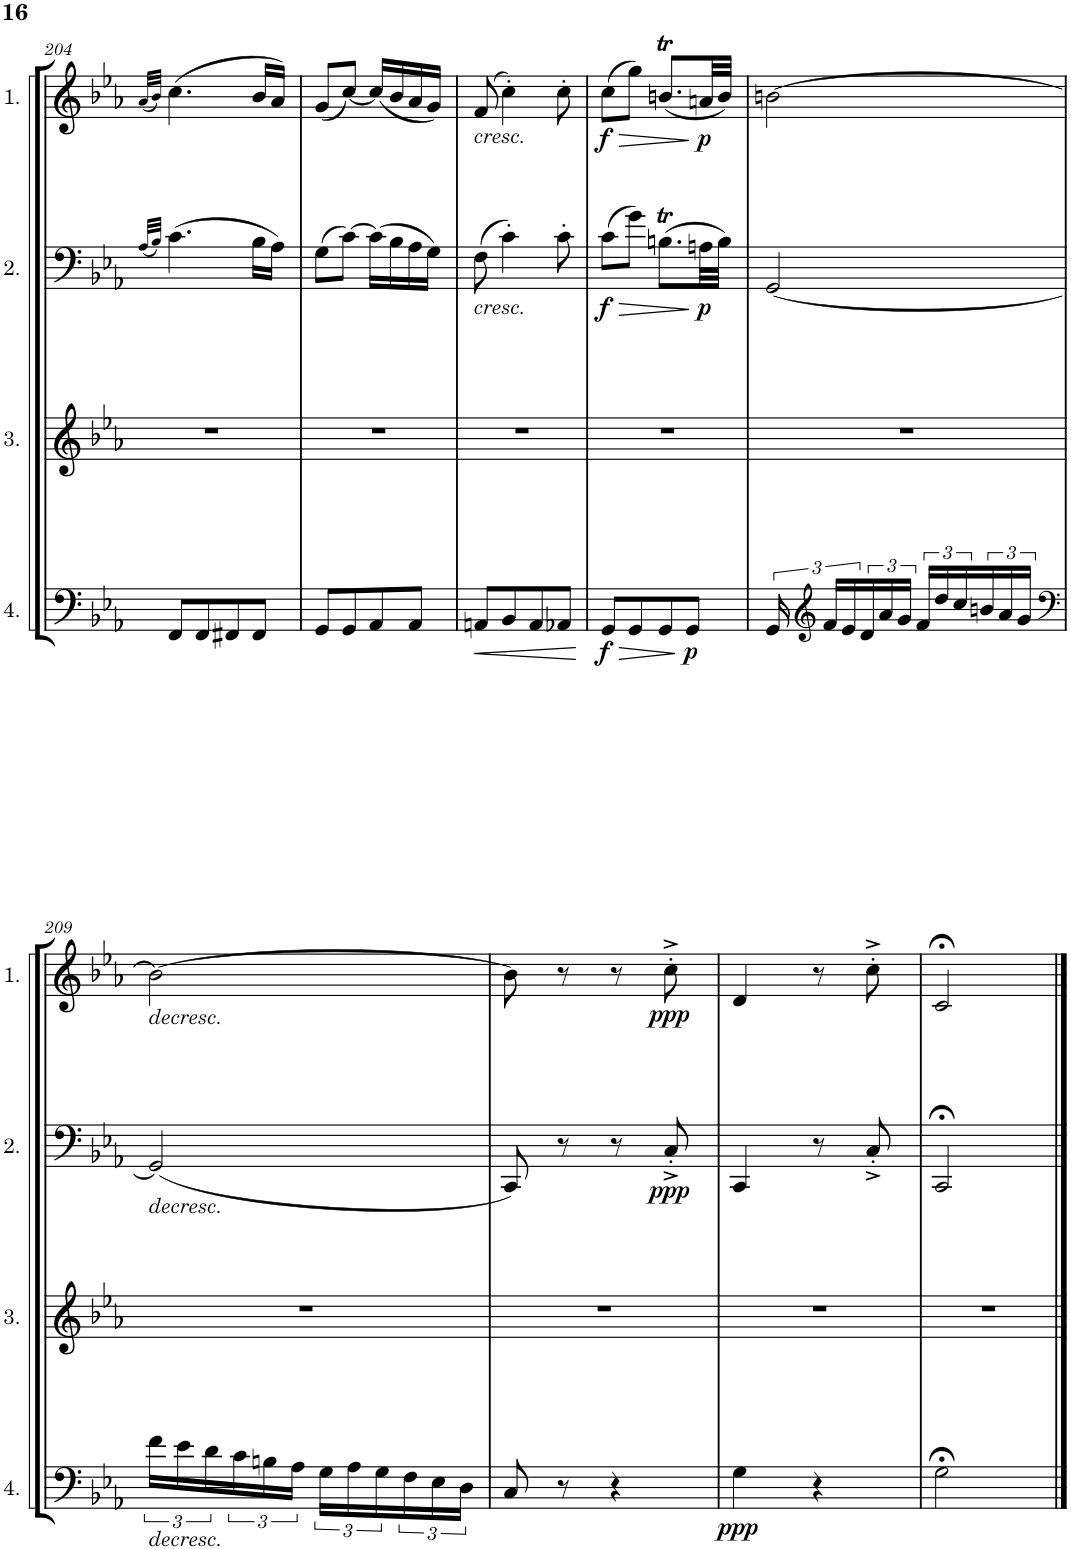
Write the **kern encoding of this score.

**kern	**dynam	**kern	**kern	**dynam	**kern	**dynam
*part4	*part4	*part3	*part2	*part2	*part1	*part1
*staff4	*staff4	*staff3	*staff2	*staff2	*staff1	*staff1
*I"Cello 4	*	*I"Cello 3	*I"Cello 2	*	*I"Cello 1	*
!!LO:PB:g=z
*clefF4	*	*clefG2	*clefF4	*	*clefG2	*
*k[b-e-a-]	*	*k[b-e-a-]	*k[b-e-a-]	*	*k[b-e-a-]	*
*M2/4	*	*M2/4	*M2/4	*	*M2/4	*
=204	=204	=204	=204	=204	=204	=204
.	.	.	(32qA-/LLL	.	(32qa-/LLL	.
.	.	.	32qB-/JJJ)	.	32qb-/JJJ)	.
8FF/L	.	2r	(4.c\	.	(4.cc\	.
8FF/	.	.	.	.	.	.
8FF#X/	.	.	.	.	.	.
8FF#/J	.	.	16B-\LL	.	16b-/LL	.
.	.	.	16A-\JJ)	.	16a-/JJ)	.
=205	=205	=205	=205	=205	=205	=205
8GG/L	.	2r	(8G\L	.	(8g/L	.
8GG/	.	.	[8c\J)	.	[8cc/J)	.
8AA-/	.	.	(16c\LL]	.	(16cc/LL]	.
.	.	.	16B-\	.	16b-/	.
8AA-/J	.	.	16A-\	.	16a-/	.
.	.	.	16G\JJ)	.	16g/JJ)	.
=206	=206	=206	=206	=206	=206	=206
!	!	!	!	!	!LO:TX:b:i:t=cresc.	!
!	!	!	!LO:TX:b:i:t=cresc.	!	!	!
!	!LO:HP:b	!	!	!	!	!
8AAn/L	<	2r	(8F\	.	(8f/	.
8BB-/	.	.	4c'\)	.	4cc'\)	.
8AA/	.	.	.	.	.	.
8AA-X/J	.	.	8c'\	.	8cc'\	.
.	[	.	.	.	.	.
=207	=207	=207	=207	=207	=207	=207
!	!LO:HP:b	!	!	!LO:HP:b	!	!LO:HP:b
!	!LO:DY:n=1:b	!	!	!LO:DY:n=1:b	!	!LO:DY:n=1:b
8GG/L	> f	2r	(8c\L	> f	(8cc\L	> f
8GG/	.	.	8g\J)	.	8gg\J)	.
8GG/	.	.	(8.Bnt\L	.	(8.bnt/L	.
!	!LO:DY:n=2:b	!	!	!	!	!
8GG/J	] p	.	.	.	.	.
!	!	!	!	!LO:DY:n=2:b	!	!LO:DY:n=2:b
.	.	.	32An\LL	] p	32an/LL	] p
.	.	.	32B\JJJ)	.	32b/JJJ)	.
=208	=208	=208	=208	=208	=208	=208
24GG/	.	2r	[2GG/	.	[2bn\	.
*clefG2	*	*	*	*	*	*
24f/LL	.	.	.	.	.	.
24e-/	.	.	.	.	.	.
24d/	.	.	.	.	.	.
24a-/	.	.	.	.	.	.
24g/JJ	.	.	.	.	.	.
24f/LL	.	.	.	.	.	.
24dd/	.	.	.	.	.	.
24cc/	.	.	.	.	.	.
24bn/	.	.	.	.	.	.
24a-/	.	.	.	.	.	.
24g/JJ	.	.	.	.	.	.
!!LO:LB:g=z
=209	=209	=209	=209	=209	=209	=209
*clefF4	*	*	*	*	*	*
!	!	!	!	!	!LO:TX:b:i:t=decresc.	!
!	!	!	!LO:TX:b:i:t=decresc.	!	!	!
!LO:TX:b:i:t=decresc.	!	!	!	!	!	!
24f\LL	.	2r	(2GG/]	.	2b\_	.
24e-\	.	.	.	.	.	.
24d\	.	.	.	.	.	.
24c\	.	.	.	.	.	.
24Bn\	.	.	.	.	.	.
24A-\JJ	.	.	.	.	.	.
24G\LL	.	.	.	.	.	.
24A-\	.	.	.	.	.	.
24G\	.	.	.	.	.	.
24F\	.	.	.	.	.	.
24E-\	.	.	.	.	.	.
24D\JJ	.	.	.	.	.	.
=210	=210	=210	=210	=210	=210	=210
8C/	.	2r	8CC/)	.	8b\]	.
8r	.	.	8r	.	8r	.
4r	.	.	8r	.	8r	.
!	!	!	!	!LO:DY:b	!	!LO:DY:b
.	.	.	8C'^/	ppp	8cc'^\	ppp
=211	=211	=211	=211	=211	=211	=211
!	!LO:DY:b	!	!	!	!	!
4G\	ppp	2r	4CC/	.	4d/	.
4r	.	.	8r	.	8r	.
.	.	.	8C'^/	.	8cc'^\	.
=212	=212	=212	=212	=212	=212	=212
2G;<\	.	2r	2CC;</	.	2c;</	.
==	==	==	==	==	==	==
*-	*-	*-	*-	*-	*-	*-
